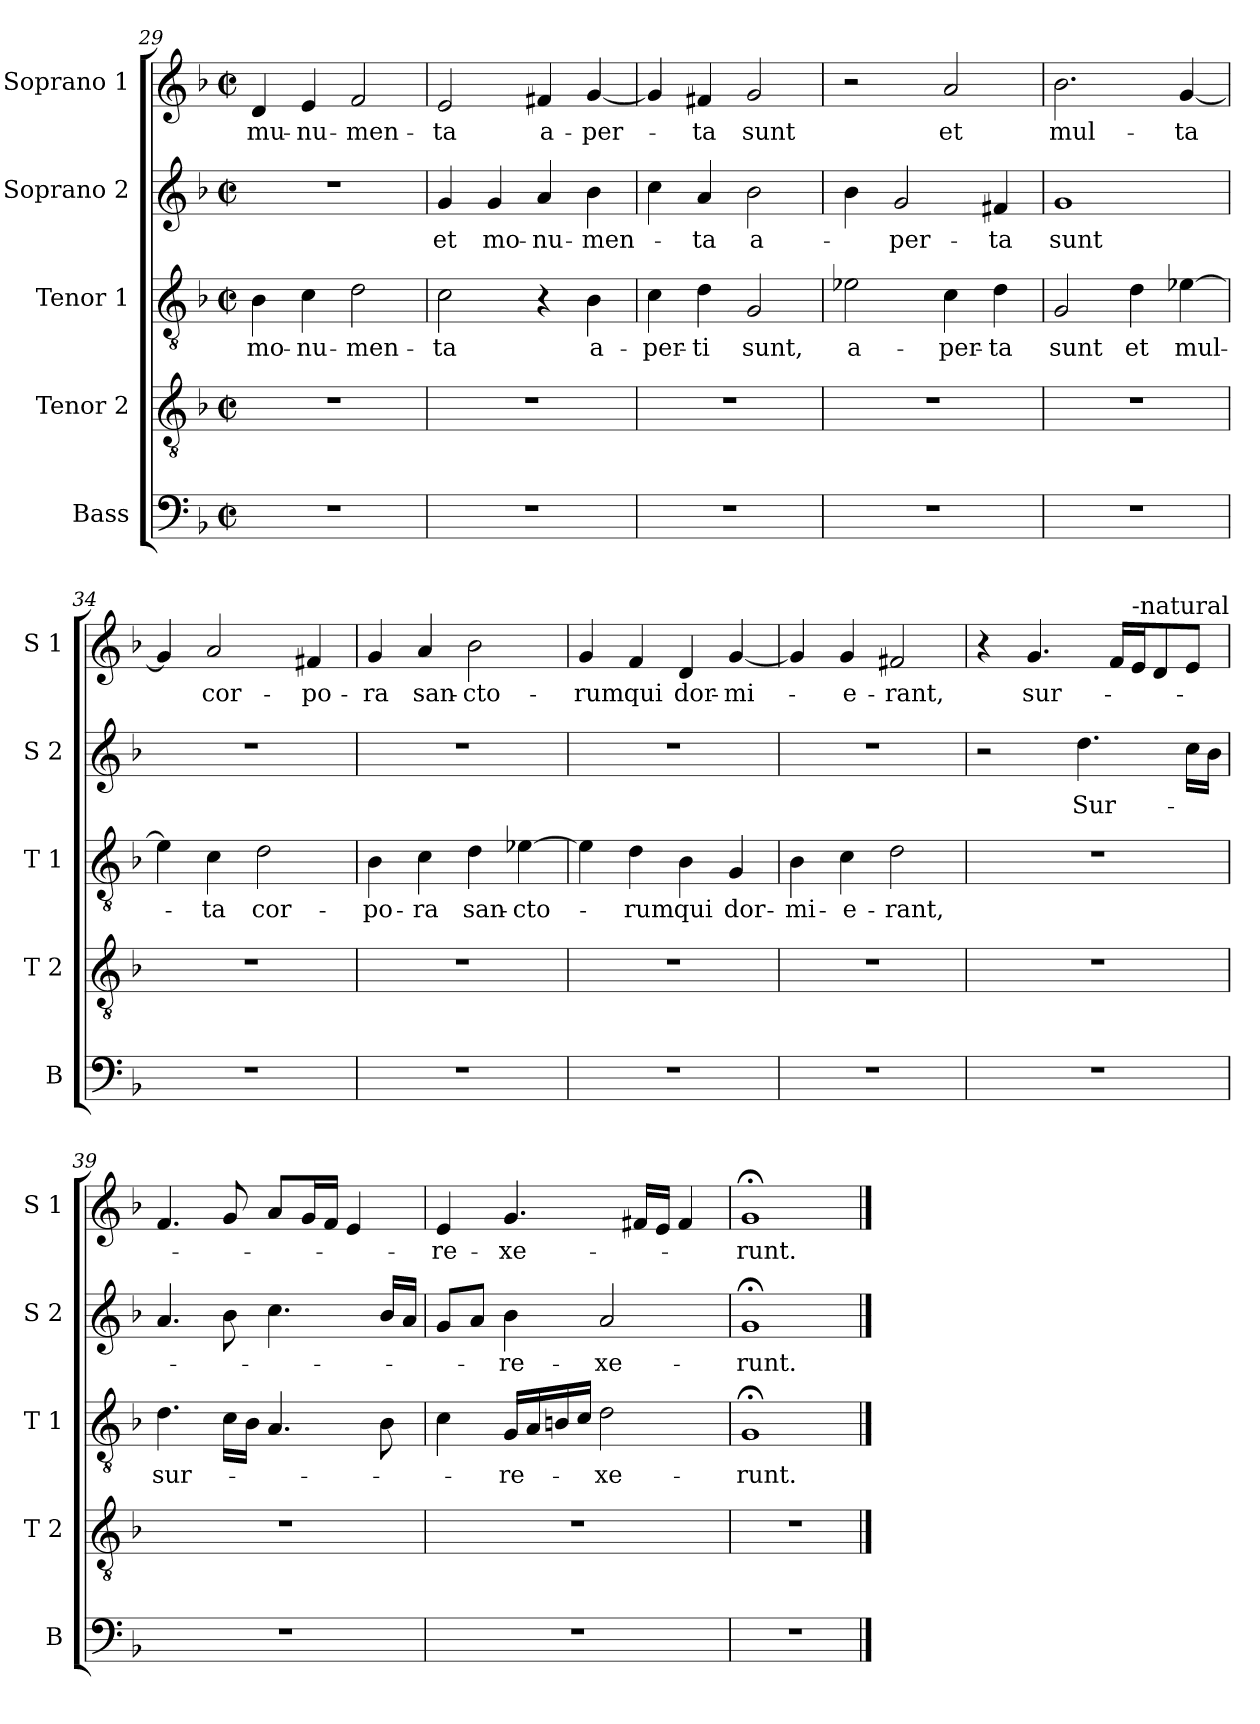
**kern	**kern	**kern	**text	**kern	**text	**kern	**text
*part5	*part4	*part3	*part3	*part2	*part2	*part1	*part1
*staff5	*staff4	*staff3	*staff3	*staff2	*staff2	*staff1	*staff1
*I"Bass	*I"Tenor 2	*I"Tenor 1	*	*I"Soprano 2	*	*I"Soprano 1	*
*I'B	*I'T 2	*I'T 1	*	*I'S 2	*	*I'S 1	*
*clefF4	*clefGv2	*clefGv2	*	*clefG2	*	*clefG2	*
*k[b-]	*k[b-]	*k[b-]	*	*k[b-]	*	*k[b-]	*
*F:	*F:	*F:	*	*F:	*	*F:	*
*M2/2	*M2/2	*M2/2	*	*M2/2	*	*M2/2	*
*met(c|)	*met(c|)	*met(c|)	*	*met(c|)	*	*met(c|)	*
=29	=29	=29	=29	=29	=29	=29	=29
!	!	!	!LO:LY:b	!	!	!	!LO:LY:b
1r	1r	4B-\	mo-	1r	.	4d/	mu-
!	!	!	!LO:LY:b	!	!	!	!LO:LY:b
.	.	4c\	-nu-	.	.	4e/	-nu-
!	!	!	!LO:LY:b	!	!	!	!LO:LY:b
.	.	2d\	-men-	.	.	2f/	-men-
=30	=30	=30	=30	=30	=30	=30	=30
!	!	!	!LO:LY:b	!	!LO:LY:b	!	!LO:LY:b
1r	1r	2c\	-ta	4g/	et	2e/	-ta
!	!	!	!	!	!LO:LY:b	!	!
.	.	.	.	4g/	mo-	.	.
!	!	!	!	!	!LO:LY:b	!	!LO:LY:b
.	.	4r	.	4a/	-nu-	4f#X/	a-
!	!	!	!LO:LY:b	!	!LO:LY:b	!	!LO:LY:b
.	.	4B-\	a-	4b-\	-men-	[4g/	-per-
=31	=31	=31	=31	=31	=31	=31	=31
!	!	!	!LO:LY:b	!	!	!	!
1r	1r	4c\	-per-	4cc\	.	4g/]	.
!	!	!	!LO:LY:b	!	!LO:LY:b	!	!LO:LY:b
.	.	4d\	-ti	4a/	-ta	4f#X/	-ta
!	!	!	!LO:LY:b	!	!LO:LY:b	!	!LO:LY:b
.	.	2G/	sunt,	2b-\	a-	2g/	sunt
!!LO:LB:g=z
=32	=32	=32	=32	=32	=32	=32	=32
!	!	!	!LO:LY:b	!	!	!	!
1r	1r	2e-X\	a-	4b-\	.	2r	.
!	!	!	!	!	!LO:LY:b	!	!
.	.	.	.	2g/	-per-	.	.
!	!	!	!LO:LY:b	!	!	!	!LO:LY:b
.	.	4c\	-per-	.	.	2a/	et
!	!	!	!LO:LY:b	!	!LO:LY:b	!	!
.	.	4d\	-ta	4f#X/	-ta	.	.
=33	=33	=33	=33	=33	=33	=33	=33
!	!	!	!LO:LY:b	!	!LO:LY:b	!	!LO:LY:b
1r	1r	2G/	sunt	1g	sunt	2.b-\	mul-
!	!	!	!LO:LY:b	!	!	!	!
.	.	4d\	et	.	.	.	.
!	!	!	!LO:LY:b	!	!	!	!LO:LY:b
.	.	[4e-X\	mul-	.	.	[4g/	-ta
=34	=34	=34	=34	=34	=34	=34	=34
1r	1r	4e-\]	.	1r	.	4g/]	.
!	!	!	!LO:LY:b	!	!	!	!LO:LY:b
.	.	4c\	-ta	.	.	2a/	cor-
!	!	!	!LO:LY:b	!	!	!	!
.	.	2d\	cor-	.	.	.	.
!	!	!	!	!	!	!	!LO:LY:b
.	.	.	.	.	.	4f#X/	-po-
=35	=35	=35	=35	=35	=35	=35	=35
!	!	!	!LO:LY:b	!	!	!	!LO:LY:b
1r	1r	4B-\	-po-	1r	.	4g/	-ra
!	!	!	!LO:LY:b	!	!	!	!LO:LY:b
.	.	4c\	-ra	.	.	4a/	san-
!	!	!	!LO:LY:b	!	!	!	!LO:LY:b
.	.	4d\	san-	.	.	2b-\	-cto-
!	!	!	!LO:LY:b	!	!	!	!
.	.	[4e-X\	-cto-	.	.	.	.
=36	=36	=36	=36	=36	=36	=36	=36
!	!	!	!	!	!	!	!LO:LY:b
1r	1r	4e-\]	.	1r	.	4g/	-rum
!	!	!	!LO:LY:b	!	!	!	!LO:LY:b
.	.	4d\	-rum	.	.	4f/	qui
!	!	!	!LO:LY:b	!	!	!	!LO:LY:b
.	.	4B-\	qui	.	.	4d/	dor-
!	!	!	!LO:LY:b	!	!	!	!LO:LY:b
.	.	4G/	dor-	.	.	[4g/	-mi-
!!LO:LB:g=z
=37	=37	=37	=37	=37	=37	=37	=37
!	!	!	!LO:LY:b	!	!	!	!
1r	1r	4B-\	-mi-	1r	.	4g/]	.
!	!	!	!LO:LY:b	!	!	!	!LO:LY:b
.	.	4c\	-e-	.	.	4g/	-e-
!	!	!	!LO:LY:b	!	!	!	!LO:LY:b
.	.	2d\	-rant,	.	.	2f#X/	-rant,
=38	=38	=38	=38	=38	=38	=38	=38
1r	1r	1r	.	2r	.	4r	.
!	!	!	!	!	!	!	!LO:LY:b
.	.	.	.	.	.	4.g/	sur-
!	!	!	!	!	!LO:LY:b	!	!
.	.	.	.	4.dd\	Sur-	.	.
.	.	.	.	.	.	16f/LL	.
!	!	!	!	!	!	!LO:TX:a:t=-natural	!
.	.	.	.	.	.	16e/J	.
.	.	.	.	.	.	8d/	.
.	.	.	.	16cc\LL	.	8e/J	.
.	.	.	.	16b-\JJ	.	.	.
=39	=39	=39	=39	=39	=39	=39	=39
!	!	!	!LO:LY:b	!	!	!	!
1r	1r	4.d\	sur-	4.a/	.	4.f/	.
.	.	16c\LL	.	8b-\	.	8g/	.
.	.	16B-\JJ	.	.	.	.	.
.	.	4.A/	.	4.cc\	.	8a/L	.
.	.	.	.	.	.	16g/L	.
.	.	.	.	.	.	16f/JJ	.
.	.	.	.	.	.	4e/	.
.	.	8B-\	.	16b-/LL	.	.	.
.	.	.	.	16a/JJ	.	.	.
=40	=40	=40	=40	=40	=40	=40	=40
!	!	!	!	!	!	!	!LO:LY:b
1r	1r	4c\	.	8g/L	.	4e/	-re-
.	.	.	.	8a/J	.	.	.
!	!	!	!LO:LY:b	!	!LO:LY:b	!	!LO:LY:b
.	.	16G/LL	-re-	4b-\	-re-	4.g/	-xe-
.	.	16A/	.	.	.	.	.
.	.	16Bn/	.	.	.	.	.
.	.	16c/JJ	.	.	.	.	.
!	!	!	!LO:LY:b	!	!LO:LY:b	!	!
.	.	2d\	-xe-	2a/	-xe-	.	.
.	.	.	.	.	.	16f#X/LL	.
.	.	.	.	.	.	16e/JJ	.
.	.	.	.	.	.	4f#/	.
=41	=41	=41	=41	=41	=41	=41	=41
!	!	!	!LO:LY:b	!	!LO:LY:b	!	!LO:LY:b
1r	1r	1G;<	-runt.	1g;<	-runt.	1g;<	-runt.
==	==	==	==	==	==	==	==
*-	*-	*-	*-	*-	*-	*-	*-
